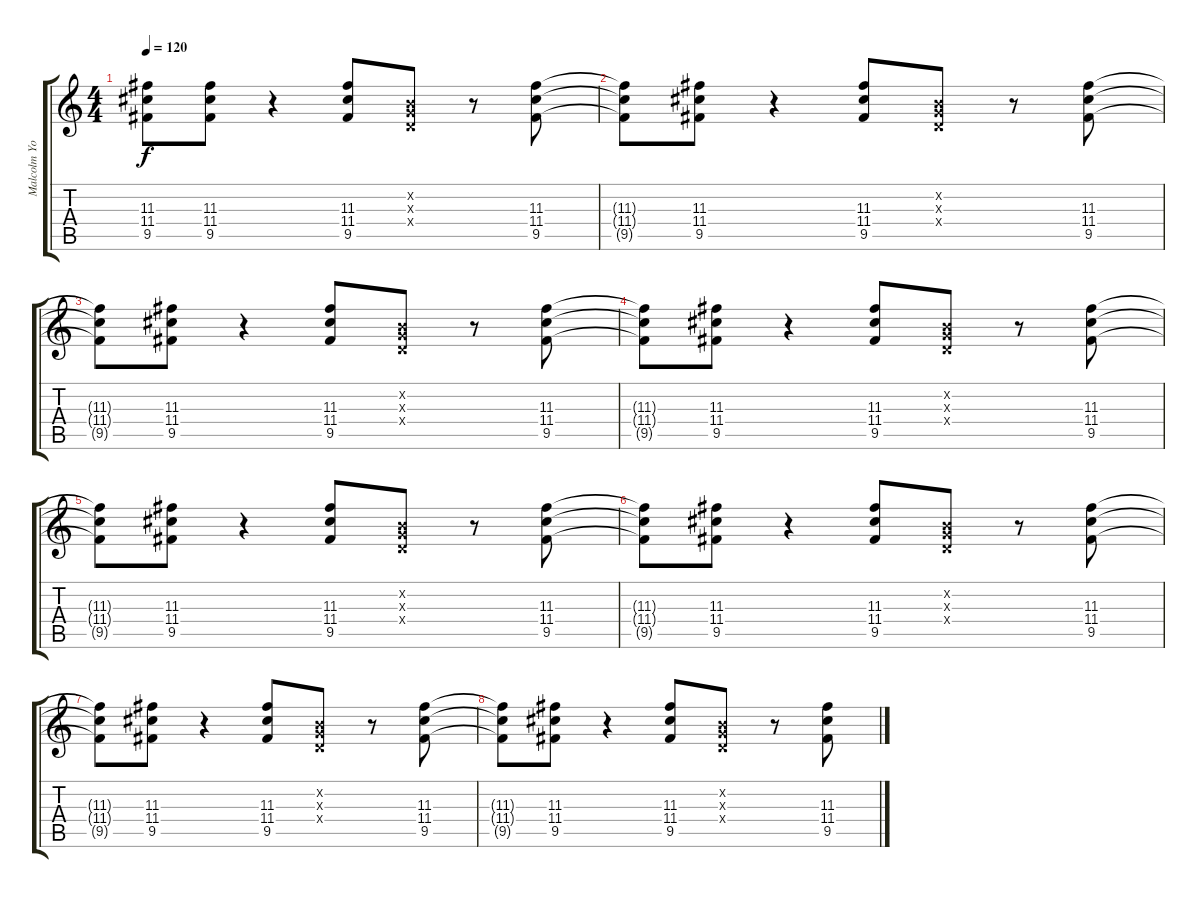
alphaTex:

\track ("Malcolm Young" "Malcolm Yo") {instrument overdrivenguitar}
\staff {score tabs}
\tuning (E4 B3 G3 D3 A2 E2) {hide}
\ts (4 4)
\tempo 120
\clef g2
\ks c
(11.3{t} 11.4{t} 9.5{t}).8{dy f} (11.3 11.4 9.5).8 r.4 (11.3 11.4 9.5).8 (0.2{x} 0.3{x} 0.4{x}).8 r.8 (11.3 11.4 9.5).8 |
(11.3{t} 11.4{t} 9.5{t}).8 (11.3 11.4 9.5).8 r.4 (11.3 11.4 9.5).8 (0.2{x} 0.3{x} 0.4{x}).8 r.8 (11.3 11.4 9.5).8 |
(11.3{t} 11.4{t} 9.5{t}).8 (11.3 11.4 9.5).8 r.4 (11.3 11.4 9.5).8 (0.2{x} 0.3{x} 0.4{x}).8 r.8 (11.3 11.4 9.5).8 |
(11.3{t} 11.4{t} 9.5{t}).8 (11.3 11.4 9.5).8 r.4 (11.3 11.4 9.5).8 (0.2{x} 0.3{x} 0.4{x}).8 r.8 (11.3 11.4 9.5).8 |
(11.3{t} 11.4{t} 9.5{t}).8 (11.3 11.4 9.5).8 r.4 (11.3 11.4 9.5).8 (0.2{x} 0.3{x} 0.4{x}).8 r.8 (11.3 11.4 9.5).8 |
(11.3{t} 11.4{t} 9.5{t}).8 (11.3 11.4 9.5).8 r.4 (11.3 11.4 9.5).8 (0.2{x} 0.3{x} 0.4{x}).8 r.8 (11.3 11.4 9.5).8 |
(11.3{t} 11.4{t} 9.5{t}).8 (11.3 11.4 9.5).8 r.4 (11.3 11.4 9.5).8 (0.2{x} 0.3{x} 0.4{x}).8 r.8 (11.3 11.4 9.5).8 |
(11.3{t} 11.4{t} 9.5{t}).8 (11.3 11.4 9.5).8 r.4 (11.3 11.4 9.5).8 (0.2{x} 0.3{x} 0.4{x}).8 r.8 (11.3 11.4 9.5).8
